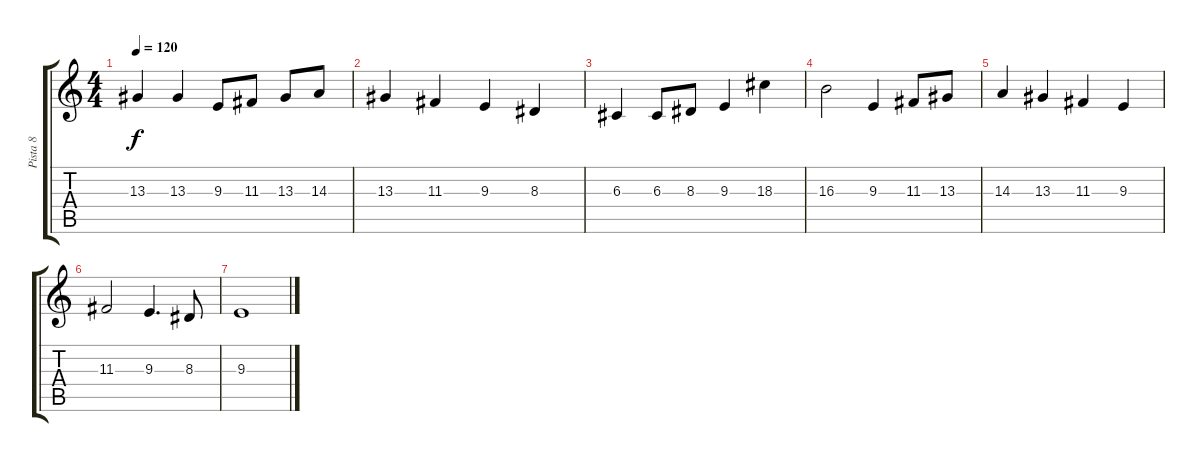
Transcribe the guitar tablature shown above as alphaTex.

\track ("Pista 8" "Pista 8") {instrument stringensemble1}
\staff {score tabs}
\tuning (E4 B3 G3 D3 A2 E2) {hide}
\ts (4 4)
\tempo 120
\clef g2
\ks c
13.3.4{dy f} 13.3.4 9.3.8 11.3.8 13.3.8 14.3.8 |
13.3.4 11.3.4 9.3.4 8.3.4 |
6.3.4 6.3.8 8.3.8 9.3.4 18.3.4 |
16.3.2 9.3.4 11.3.8 13.3.8 |
14.3.4 13.3.4 11.3.4 9.3.4 |
11.3.2 9.3.4{d} 8.3.8 |
9.3.1
